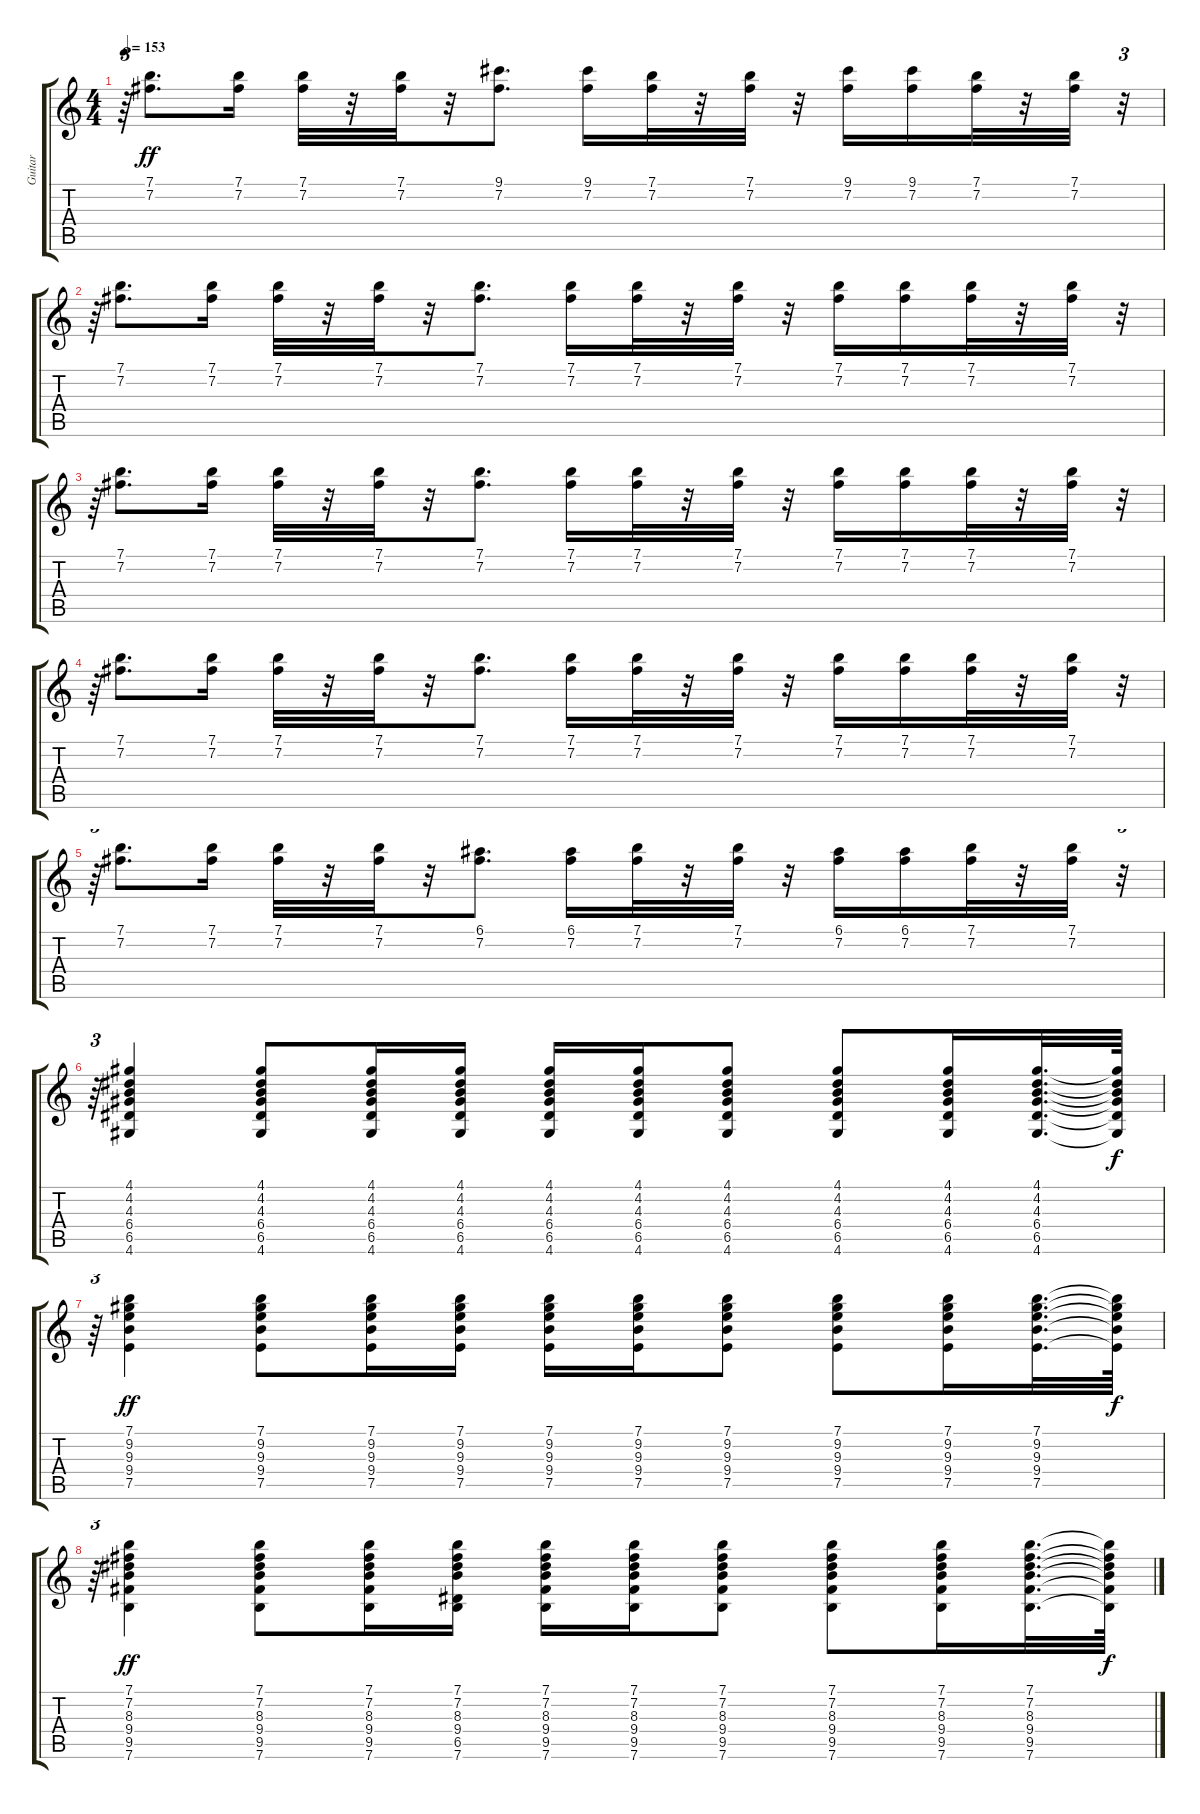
\track ("Guitar" "Guitar") {instrument distortionguitar}
\staff {score tabs}
\tuning (E4 B3 G3 D3 A2 E2) {hide}
\ts (4 4)
\tempo 153
\clef g2
\ks c
r.64{tu (3 2) dy ff} (7.1 7.2).8{d} (7.1 7.2).16 (7.1 7.2).32 r.32 (7.1 7.2).32 r.32 (9.1 7.2).8{d} (9.1 7.2).16 (7.1 7.2).32 r.32 (7.1 7.2).32 r.32 (9.1 7.2).16 (9.1 7.2).16 (7.1 7.2).32 r.32 (7.1 7.2).32 r.32{tu (3 2)} |
r.64{tu (3 2)} (7.1 7.2).8{d} (7.1 7.2).16 (7.1 7.2).32 r.32 (7.1 7.2).32 r.32 (7.1 7.2).8{d} (7.1 7.2).16 (7.1 7.2).32 r.32 (7.1 7.2).32 r.32 (7.1 7.2).16 (7.1 7.2).16 (7.1 7.2).32 r.32 (7.1 7.2).32 r.32{tu (3 2)} |
r.64{tu (3 2)} (7.1 7.2).8{d} (7.1 7.2).16 (7.1 7.2).32 r.32 (7.1 7.2).32 r.32 (7.1 7.2).8{d} (7.1 7.2).16 (7.1 7.2).32 r.32 (7.1 7.2).32 r.32 (7.1 7.2).16 (7.1 7.2).16 (7.1 7.2).32 r.32 (7.1 7.2).32 r.32{tu (3 2)} |
r.64{tu (3 2)} (7.1 7.2).8{d} (7.1 7.2).16 (7.1 7.2).32 r.32 (7.1 7.2).32 r.32 (7.1 7.2).8{d} (7.1 7.2).16 (7.1 7.2).32 r.32 (7.1 7.2).32 r.32 (7.1 7.2).16 (7.1 7.2).16 (7.1 7.2).32 r.32 (7.1 7.2).32 r.32{tu (3 2)} |
r.64{tu (3 2)} (7.1 7.2).8{d} (7.1 7.2).16 (7.1 7.2).32 r.32 (7.1 7.2).32 r.32 (6.1 7.2).8{d} (6.1 7.2).16 (7.1 7.2).32 r.32 (7.1 7.2).32 r.32 (6.1 7.2).16 (6.1 7.2).16 (7.1 7.2).32 r.32 (7.1 7.2).32 r.32{tu (3 2)} |
r.64{tu (3 2)} (4.1 4.2 4.3 6.4 6.5 4.6).4 (4.1 4.2 4.3 6.4 6.5 4.6).8 (4.1 4.2 4.3 6.4 6.5 4.6).16 (4.1 4.2 4.3 6.4 6.5 4.6).16 (4.1 4.2 4.3 6.4 6.5 4.6).16 (4.1 4.2 4.3 6.4 6.5 4.6).16 (4.1 4.2 4.3 6.4 6.5 4.6).8 (4.1 4.2 4.3 6.4 6.5 4.6).8 (4.1 4.2 4.3 6.4 6.5 4.6).16 (4.1 4.2 4.3 6.4 6.5 4.6).32{d} (4.1{t} 4.2{t} 4.3{t} 6.4{t} 6.5{t} 4.6{t}).64{dy f} |
r.64{tu (3 2)} (7.1 9.2 9.3 9.4 7.5).4{dy ff} (7.1 9.2 9.3 9.4 7.5).8 (7.1 9.2 9.3 9.4 7.5).16 (7.1 9.2 9.3 9.4 7.5).16 (7.1 9.2 9.3 9.4 7.5).16 (7.1 9.2 9.3 9.4 7.5).16 (7.1 9.2 9.3 9.4 7.5).8 (7.1 9.2 9.3 9.4 7.5).8 (7.1 9.2 9.3 9.4 7.5).16 (7.1 9.2 9.3 9.4 7.5).32{d} (7.1{t} 9.2{t} 9.3{t} 9.4{t} 7.5{t}).64{dy f} |
r.64{tu (3 2)} (7.1 7.2 8.3 9.4 9.5 7.6).4{dy ff} (7.1 7.2 8.3 9.4 9.5 7.6).8 (7.1 7.2 8.3 9.4 9.5 7.6).16 (7.1 7.2 8.3 9.4 6.5 7.6).16 (7.1 7.2 8.3 9.4 9.5 7.6).16 (7.1 7.2 8.3 9.4 9.5 7.6).16 (7.1 7.2 8.3 9.4 9.5 7.6).8 (7.1 7.2 8.3 9.4 9.5 7.6).8 (7.1 7.2 8.3 9.4 9.5 7.6).16 (7.1 7.2 8.3 9.4 9.5 7.6).32{d} (7.1{t} 7.2{t} 8.3{t} 9.4{t} 9.5{t} 7.6{t}).64{dy f}
